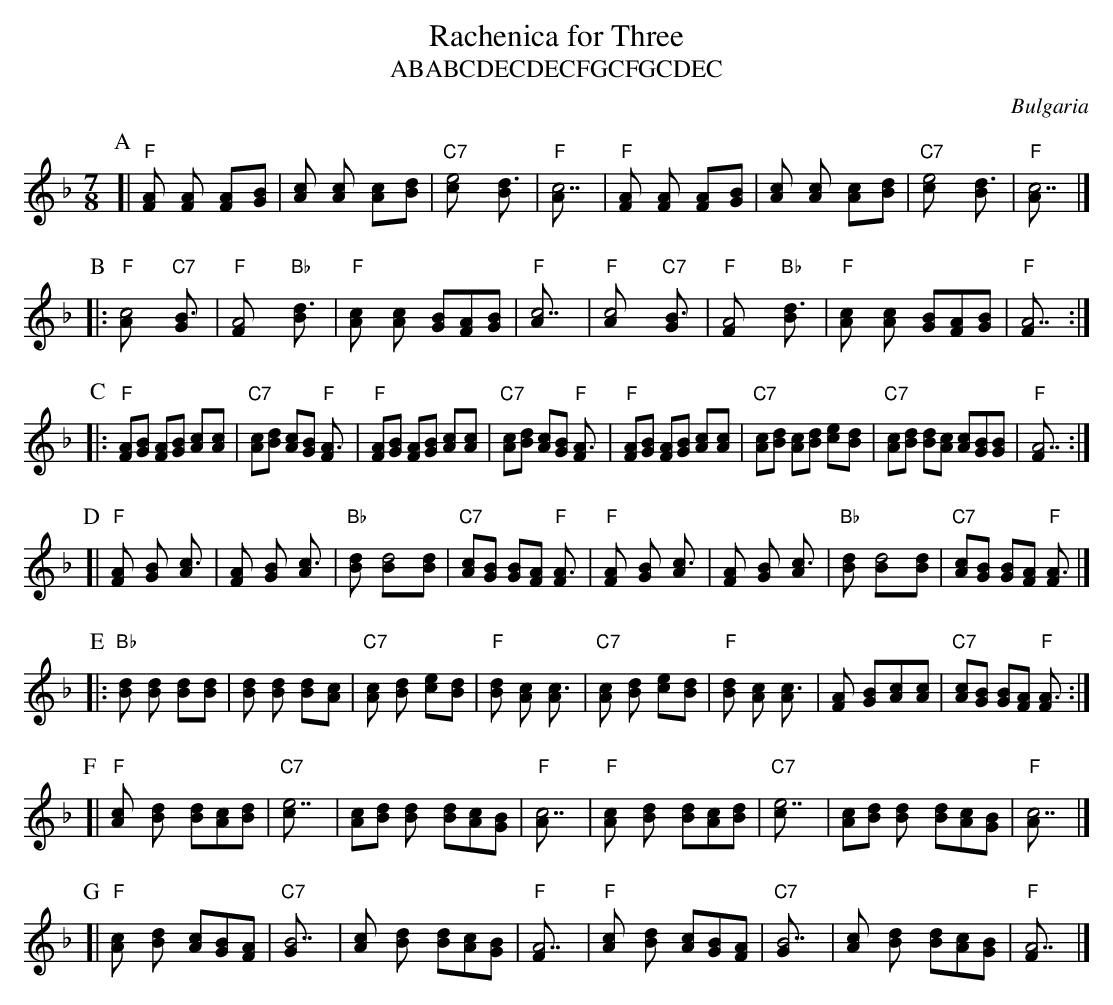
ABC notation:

X:1
T:Rachenica for Three
T:ABABCDECDECFGCFGCDEC
O:Bulgaria
M:7/8
L:1/8
K:F
P:A
[| "F"[A2F] [A2F] [A2F][BG] | [c2A] [c2A] [c2A][dB] | "C7"[e4c] [d3B] | "F"[c7A] \
|  "F"[A2F] [A2F] [A2F][BG] | [c2A] [c2A] [c2A][dB] | "C7"[e4c] [d3B] | "F"[c7A] |]
P:B
|: "F" [c4A] "C7"[B3G] | "F"[A4F] "Bb"[d3B] | "F"[c2A] [c2A] [BG][AF][BG] | "F"[c7A] \
|  "F" [c4A] "C7"[B3G] | "F"[A4F] "Bb"[d3B] | "F"[c2A] [c2A] [BG][AF][BG] | "F"[A7F] :|
P:C
|: "F"[AF][BG] [AF][BG] [c2A][cA] | "C7"[cA][dB] [cA][BG] "F"[A3F] | "F"[AF][BG] [AF][BG] [c2A][cA] | "C7"[cA][dB] [cA][BG] "F"[A3F] \
|  "F"[AF][BG] [AF][BG] [c2A][cA] | "C7"[cA][dB] [cA][dB] [e2c][dB] | "C7"[cA][dB] [dB][cA] [cA][BG][BG] | "F"[A7F] :|
P:D
[| "F"[A2F] [B2G] [c3A] | [A2F] [B2G] [c3A] | "Bb"[d2B] [d4B][dB] | "C7"[cA][BG] [BG][AF] "F"[A3F] \
|  "F"[A2F] [B2G] [c3A] | [A2F] [B2G] [c3A] | "Bb"[d2B] [d4B][dB] | "C7"[cA][BG] [BG][AF] "F"[A3F] |]
P:E
|: "Bb"[d2B] [d2B] [d2B][dB] | [d2B] [d2B] [d2B][cA] | "C7"[c2A] [d2B] [e2c][dB] | "F"[d2B] [c2A] [c3A] \
|  "C7"[c2A] [d2B] [e2c][dB] | "F"[d2B] [c2A] [c3A] | [A2F] [B2G][c2A][cA] | "C7"[cA][BG] [BG][AF] "F"[A3F] :|
P:F
[| "F"[c2A] [d2B] [dB][cA][dB] | "C7"[e7c] | [cA][dB] [d2B] [dB][cA][BG] | "F"[c7A] \
| "F"[c2A] [d2B] [dB][cA][dB] | "C7"[e7c] | [cA][dB] [d2B] [dB][cA][BG] | "F"[c7A] |]
P:G
[| "F"[c2A] [d2B] [cA][BG][AF] | "C7"[B7G] | [c2A] [d2B] [dB][cA][BG] | "F"[A7F] \
| "F"[c2A] [d2B] [cA][BG][AF] | "C7"[B7G] | [c2A] [d2B] [dB][cA][BG] | "F"[A7F] |]
